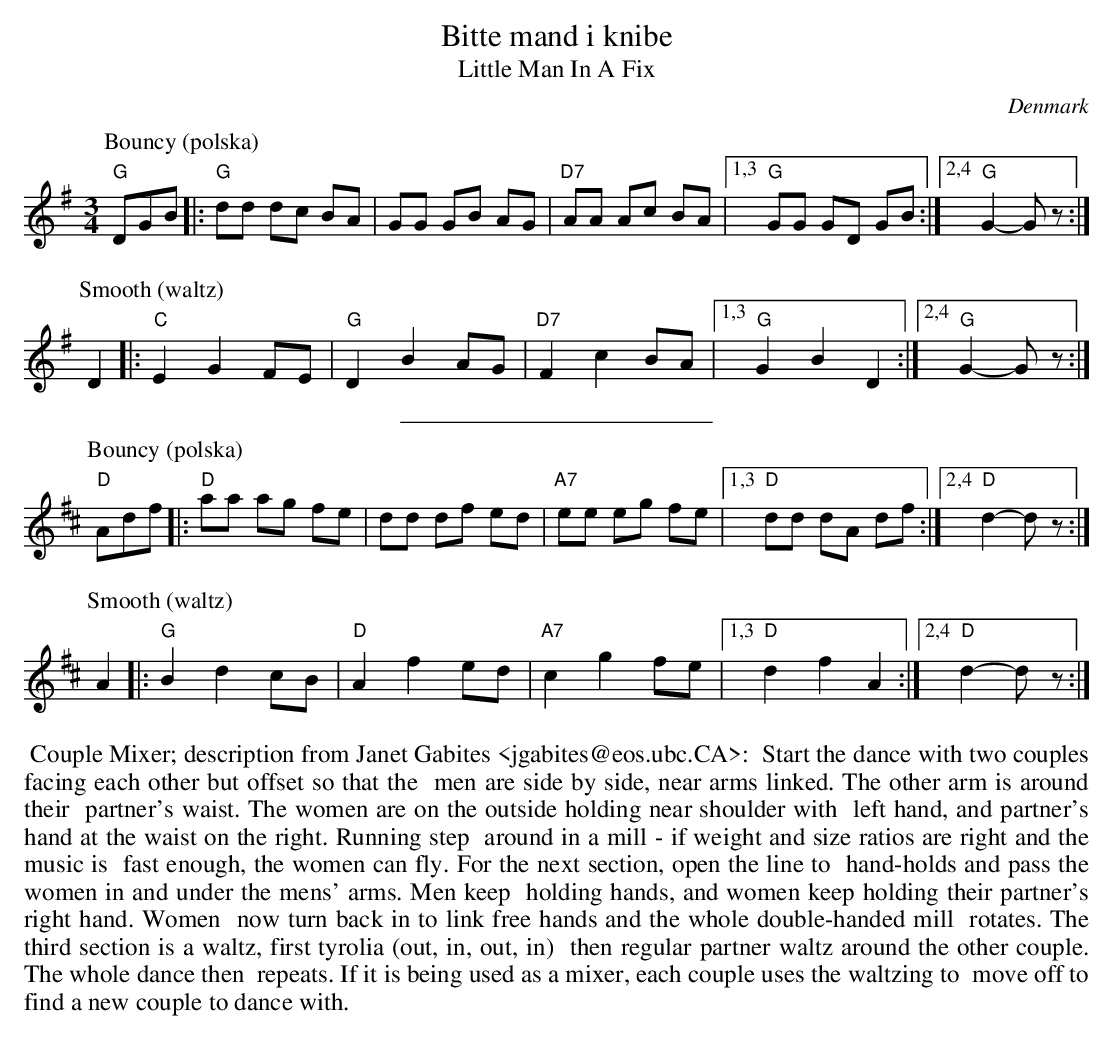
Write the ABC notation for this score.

X:1
T: Bitte mand i knibe
T: Little Man In A Fix
O: Denmark
M: 3/4
L: 1/8
K: G
P: Bouncy (polska)
"G"DGB |: "G"dd dc BA | GG GB AG | "D7"AA Ac BA |[1,3 "G"GG GD GB :|2,4 "G"G2- Gz :|
P: Smooth (waltz)
D2 |: "C"E2 G2 FE | "G"D2 B2 AG | "D7"F2 c2 BA |[1,3 "G"G2 B2 D2 :|2,4 "G"G2- Gz :|
%%sep 5 5 200
P: Bouncy (polska)
K: D
"D"Adf |: "D"aa ag fe | dd df ed | "A7"ee eg fe |[1,3 "D"dd dA df :|2,4 "D"d2- dz :|
P: Smooth (waltz)
A2 |: "G"B2 d2 cB | "D"A2 f2 ed | "A7"c2 g2 fe |[1,3 "D"d2 f2 A2 :|2,4 "D"d2- dz :|
